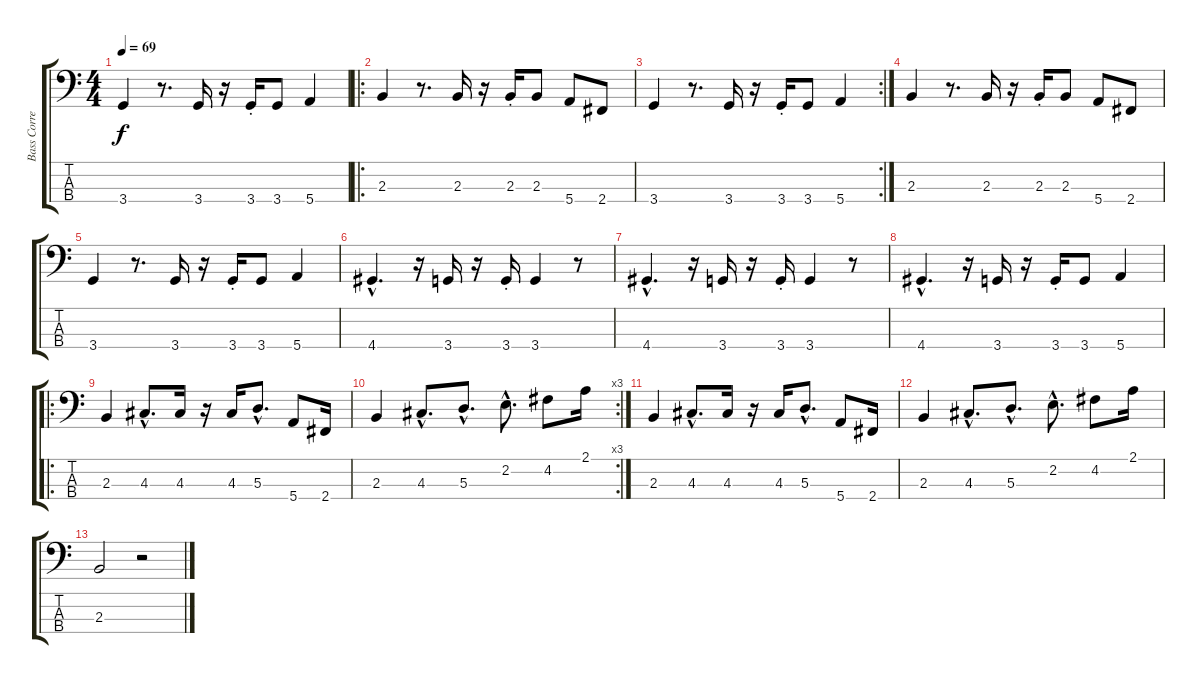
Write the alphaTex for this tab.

\track ("Bass Correction" "Bass Corre") {instrument electricbassfinger}
\staff {score tabs}
\tuning (G2 D2 A1 E1) {hide}
\ts (4 4)
\tempo 69
\clef f4
\ks c
3.4.4{dy f} r.8{d} 3.4.16 r.16 3.4{st}.16 3.4.8 5.4.4 |
\ro
2.3.4 r.8{d} 2.3.16 r.16 2.3{st}.16 2.3.8 5.4.8 2.4.8 |
\rc 2
3.4.4 r.8{d} 3.4.16 r.16 3.4{st}.16 3.4.8 5.4.4 |
2.3.4 r.8{d} 2.3.16 r.16 2.3{st}.16 2.3.8 5.4.8 2.4.8 |
3.4.4 r.8{d} 3.4.16 r.16 3.4{st}.16 3.4.8 5.4.4 |
4.4{hac}.4{d} r.16 3.4.16 r.16 3.4{st}.16 3.4.4 r.8 |
4.4{hac}.4{d} r.16 3.4.16 r.16 3.4{st}.16 3.4.4 r.8 |
4.4{hac}.4{d} r.16 3.4.16 r.16 3.4{st}.16 3.4.8 5.4.4 |
\ro
2.3.4 4.3{hac}.8{d} 4.3.16 r.16 4.3.16 5.3{hac}.8{d} 5.4.8 2.4.16 |
\rc 3
2.3.4 4.3{hac}.8{d} 5.3{hac}.8{d} 2.2{hac}.8{d} 4.2.8 2.1.16 |
2.3.4 4.3{hac}.8{d} 4.3.16 r.16 4.3.16 5.3{hac}.8{d} 5.4.8 2.4.16 |
2.3.4 4.3{hac}.8{d} 5.3{hac}.8{d} 2.2{hac}.8{d} 4.2.8 2.1.16 |
2.3.2 r.2
